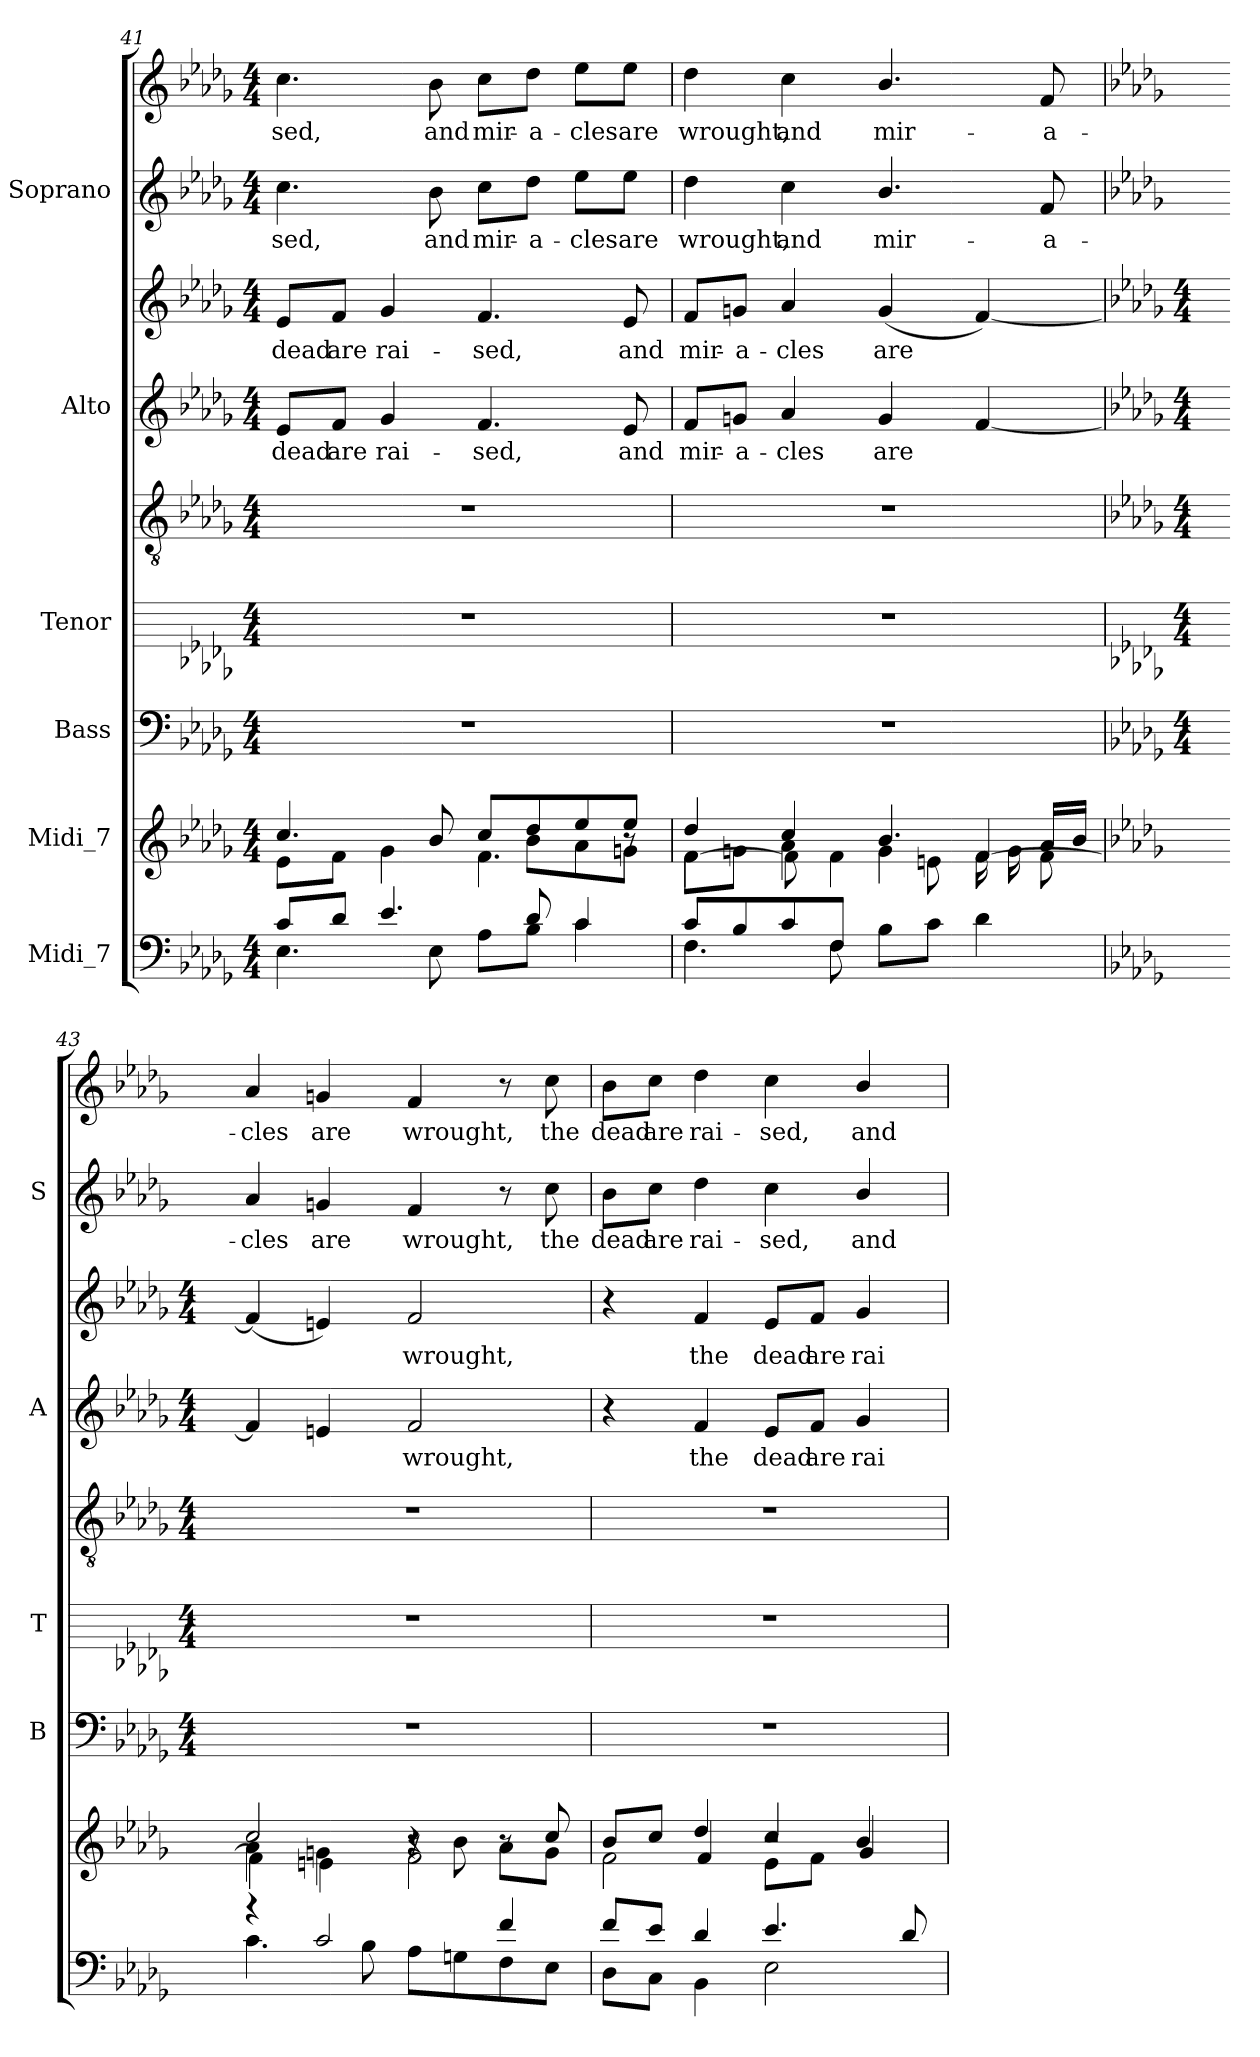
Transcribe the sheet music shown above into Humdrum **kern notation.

**kern	**kern	**kern	**kern	**kern	**kern	**text	**kern	**text	**kern	**text	**kern	**text
*part6	*part5	*part4	*part3	*part3	*part2	*part2	*part2	*part2	*part1	*part1	*part1	*part1
*staff9	*staff8	*staff7	*staff6	*staff5	*staff4	*staff4	*staff3	*staff3	*staff2	*staff2	*staff1	*staff1
*I"Midi_7	*I"Midi_7	*I"Bass	*I"Tenor	*	*I"Alto	*	*	*	*I"Soprano	*	*	*
*	*	*I'B	*I'T	*	*I'A	*	*	*	*I'S	*	*	*
*clefF4	*clefG2	*clefF4	*	*clefGv2	*clefG2	*	*clefG2	*	*clefG2	*	*clefG2	*
*k[b-e-a-d-g-]	*k[b-e-a-d-g-]	*k[b-e-a-d-g-]	*k[b-e-a-d-g-]	*k[b-e-a-d-g-]	*k[b-e-a-d-g-]	*	*k[b-e-a-d-g-]	*	*k[b-e-a-d-g-]	*	*k[b-e-a-d-g-]	*
*D-:	*D-:	*D-:	*D-:	*D-:	*D-:	*	*D-:	*	*D-:	*	*D-:	*
*M4/4	*M4/4	*M4/4	*M4/4	*M4/4	*M4/4	*	*M4/4	*	*M4/4	*	*M4/4	*
=41	=41	=41	=41	=41	=41	=41	=41	=41	=41	=41	=41	=41
*^	*^	*	*	*	*	*	*	*	*	*	*	*
*	*	*	*^	*	*	*	*	*	*	*	*	*	*	*
!	!	!	!	!	!	!	!	!	!LO:LY:b	!	!LO:LY:b	!	!LO:LY:b	!	!LO:LY:b
8c/L	4.E-\	4.cc/	8e-\L	2ryy	1r	1r	1r	8e-/L	dead	8e-/L	dead	4.cc	-sed,	4.cc	-sed,
!	!	!	!	!	!	!	!	!	!LO:LY:b	!	!LO:LY:b	!	!	!	!
8d-/J	.	.	8f\J	.	.	.	.	8f/J	are	8f/J	are	.	.	.	.
!	!	!	!	!	!	!	!	!	!LO:LY:b	!	!LO:LY:b	!	!	!	!
4.e-/	.	.	4g-\	.	.	.	.	4g-	rai-	4g-	rai-	.	.	.	.
!	!	!	!	!	!	!	!	!	!	!	!	!	!LO:LY:b	!	!LO:LY:b
.	8E-\	8b-/	.	.	.	.	.	.	.	.	.	8b-	and	8b-	and
!	!	!	!	!	!	!	!	!	!LO:LY:b	!	!LO:LY:b	!	!LO:LY:b	!	!LO:LY:b
.	8A-\L	8cc/L	8ryy	4.f\	.	.	.	4.f	-sed,	4.f	-sed,	8cc\L	mir-	8cc\L	mir-
!	!	!	!	!	!	!	!	!	!	!	!	!	!LO:LY:b	!	!LO:LY:b
8d-/	8B-\J	8dd-/	8b-\L	.	.	.	.	.	.	.	.	8dd-\J	-a-	8dd-\J	-a-
!	!	!	!	!	!	!	!	!	!	!	!	!	!LO:LY:b	!	!LO:LY:b
4c/	4c\	8ee-/	8a-\	.	.	.	.	.	.	.	.	8ee-\L	-cles	8ee-\L	-cles
!	!	!	!	!	!	!	!	!	!LO:LY:b	!	!LO:LY:b	!	!LO:LY:b	!	!LO:LY:b
.	.	8ee-/J	8gn\J	8r	.	.	.	8e-	and	8e-	and	8ee-\J	are	8ee-\J	are
=42	=42	=42	=42	=42	=42	=42	=42	=42	=42	=42	=42	=42	=42	=42	=42
!	!	!	!	!	!	!	!	!	!LO:LY:b	!	!LO:LY:b	!	!LO:LY:b	!	!LO:LY:b
8c/L	4.F\	4dd-/	8f\L	[4f\	1r	1r	1r	8f/L	mir-	8f/L	mir-	4dd-	wrought,	4dd-	wrought,
!	!	!	!	!	!	!	!	!	!LO:LY:b	!	!LO:LY:b	!	!	!	!
8B-/	.	.	8gn\J	.	.	.	.	8gn/J	-a-	8gn/J	-a-	.	.	.	.
!	!	!	!	!	!	!	!	!	!LO:LY:b	!	!LO:LY:b	!	!LO:LY:b	!	!LO:LY:b
8c/	.	4cc/	4a-\	8f\]	.	.	.	4a-	-cles	4a-	-cles	4cc	and	4cc	and
8F/J	8F\	.	.	4f\	.	.	.	.	.	.	.	.	.	.	.
!	!	!	!	!	!	!	!	!	!LO:LY:b	!	!LO:LY:b	!	!LO:LY:b	!	!LO:LY:b
2ryy	8B-\L	4.b-/	4g\	.	.	.	.	4g	are	(<4g	are	4.b-/	mir-	4.b-/	mir-
.	8c\J	.	.	8en\	.	.	.	.	.	.	.	.	.	.	.
.	4d-\	.	16f\LL	[4f/	.	.	.	[4f	.	[4f)	.	.	.	.	.
.	.	.	16g\	.	.	.	.	.	.	.	.	.	.	.	.
!	!	!	!	!	!	!	!	!	!	!	!	!	!LO:LY:b	!	!LO:LY:b
.	.	16a-/LL	8f\J	.	.	.	.	.	.	.	.	8f	-a-	8f	-a-
.	.	16b-/JJ	.	.	.	.	.	.	.	.	.	.	.	.	.
!!LO:LB:g=z
=43	=43	=43	=43	=43	=43	=43	=43	=43	=43	=43	=43	=43	=43	=43	=43
*	*	*	*	*	*k[b-e-a-d-g-]	*	*	*k[b-e-a-d-g-]	*	*k[b-e-a-d-g-]	*	*	*	*	*
*	*	*	*	*	*D-:	*	*	*D-:	*	*D-:	*	*	*	*	*
*	*	*	*	*	*M4/4	*M4/4	*M4/4	*M4/4	*	*M4/4	*	*	*	*	*
!	!	!	!	!	!	!	!	!	!	!	!	!	!LO:LY:b	!	!LO:LY:b
4r	4.c\	2cc/	4a-\	4f\]	1r	1r	1r	4f]	.	(<4f]	.	4a-	-cles	4a-	-cles
!	!	!	!	!	!	!	!	!	!	!	!	!	!LO:LY:b	!	!LO:LY:b
2c/	.	.	4gn\	4en\	.	.	.	4en	.	4en)	.	4gn	are	4gn	are
.	8B-\	.	.	.	.	.	.	.	.	.	.	.	.	.	.
!	!	!	!	!	!	!	!	!	!LO:LY:b	!	!LO:LY:b	!	!LO:LY:b	!	!LO:LY:b
.	8A-\L	4r	8r	2f\	.	.	.	2f	wrought,	2f	wrought,	4f	wrought,	4f	wrought,
.	8Gn\	.	8b-\	.	.	.	.	.	.	.	.	.	.	.	.
4f/	8F\	8r	8a-\L	.	.	.	.	.	.	.	.	8r	.	8r	.
!	!	!	!	!	!	!	!	!	!	!	!	!	!LO:LY:b	!	!LO:LY:b
.	8E-\J	8cc/	8g\J	.	.	.	.	.	.	.	.	8cc	the	8cc	the
=44	=44	=44	=44	=44	=44	=44	=44	=44	=44	=44	=44	=44	=44	=44	=44
!	!	!	!	!	!	!	!	!	!	!	!	!	!LO:LY:b	!	!LO:LY:b
8f/L	8D-\L	8b-/L	2f\	4ryy	1r	1r	1r	4r	.	4r	.	8b-\L	dead	8b-\L	dead
!	!	!	!	!	!	!	!	!	!	!	!	!	!LO:LY:b	!	!LO:LY:b
8e-/J	8C\J	8cc/J	.	.	.	.	.	.	.	.	.	8cc\J	are	8cc\J	are
!	!	!	!	!	!	!	!	!	!LO:LY:b	!	!LO:LY:b	!	!LO:LY:b	!	!LO:LY:b
4d-/	4BB-\	4dd-/	.	4f/	.	.	.	4f	the	4f	the	4dd-	rai-	4dd-	rai-
!	!	!	!	!	!	!	!	!	!LO:LY:b	!	!LO:LY:b	!	!LO:LY:b	!	!LO:LY:b
4.e-/	2E-\	4cc/	2r	8e-\L	.	.	.	8e-/L	dead	8e-/L	dead	4cc	-sed,	4cc	-sed,
!	!	!	!	!	!	!	!	!	!LO:LY:b	!	!LO:LY:b	!	!	!	!
.	.	.	.	8f\J	.	.	.	8f/J	are	8f/J	are	.	.	.	.
!	!	!	!	!	!	!	!	!	!LO:LY:b	!	!LO:LY:b	!	!LO:LY:b	!	!LO:LY:b
.	.	4b-/	.	4g-/	.	.	.	4g-	rai-	4g-	rai-	4b-/	and	4b-/	and
8d-/	.	.	.	.	.	.	.	.	.	.	.	.	.	.	.
*v	*v	*	*	*	*	*	*	*	*	*	*	*	*	*	*
*	*v	*v	*v	*	*	*	*	*	*	*	*	*	*	*
=	=	=	=	=	=	=	=	=	=	=	=	=
*-	*-	*-	*-	*-	*-	*-	*-	*-	*-	*-	*-	*-
